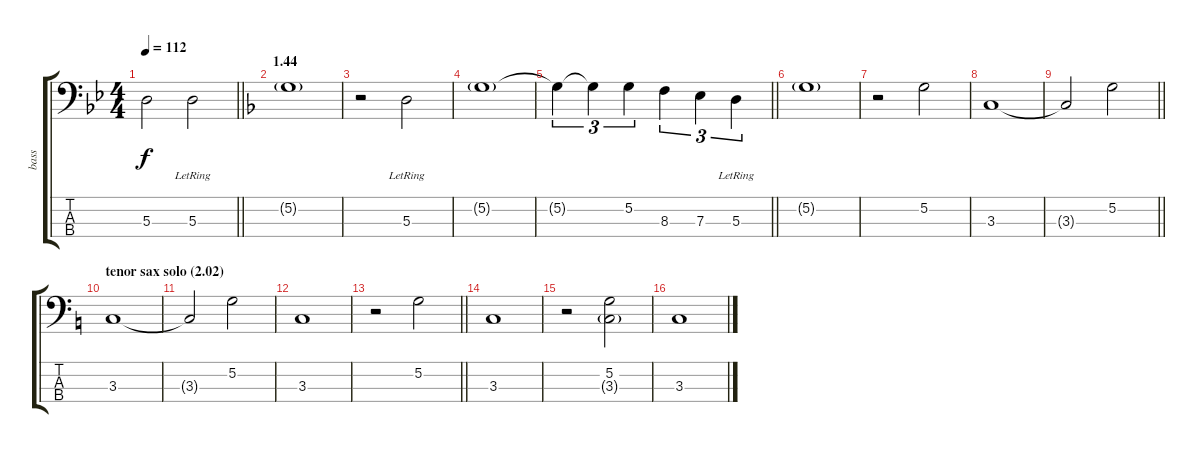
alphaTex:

\track ("bass" "bass") {instrument acousticbass}
\staff {score tabs}
\tuning (G2 D2 A1 E1) {hide}
\ts (4 4)
\tempo 112
\clef f4
\barLineRight lightlight
\ks bb
5.3{t}.2{dy f} 5.3{lr}.2 |
\section ("" "1.44")
\ks f
5.2{g}.1 |
r.2 5.3{lr}.2 |
5.2{g}.1 |
\barLineRight lightlight
5.2{t}.4{tu (3 2)} 5.2{t}.4{tu (3 2)} 5.2.4{tu (3 2)} 8.3.4{tu (3 2)} 7.3.4{tu (3 2)} 5.3{lr}.4{tu (3 2)} |
5.2{g}.1 |
r.2 5.2.2 |
3.3.1 |
\barLineRight lightlight
3.3{t}.2 5.2.2 |
\section ("" "tenor sax solo (2.02)")
\ks c
3.3.1 |
3.3{t}.2 5.2.2 |
3.3.1 |
\barLineRight lightlight
r.2 5.2.2 |
3.3.1 |
r.2 (5.2 3.3{g}).2 |
3.3.1
